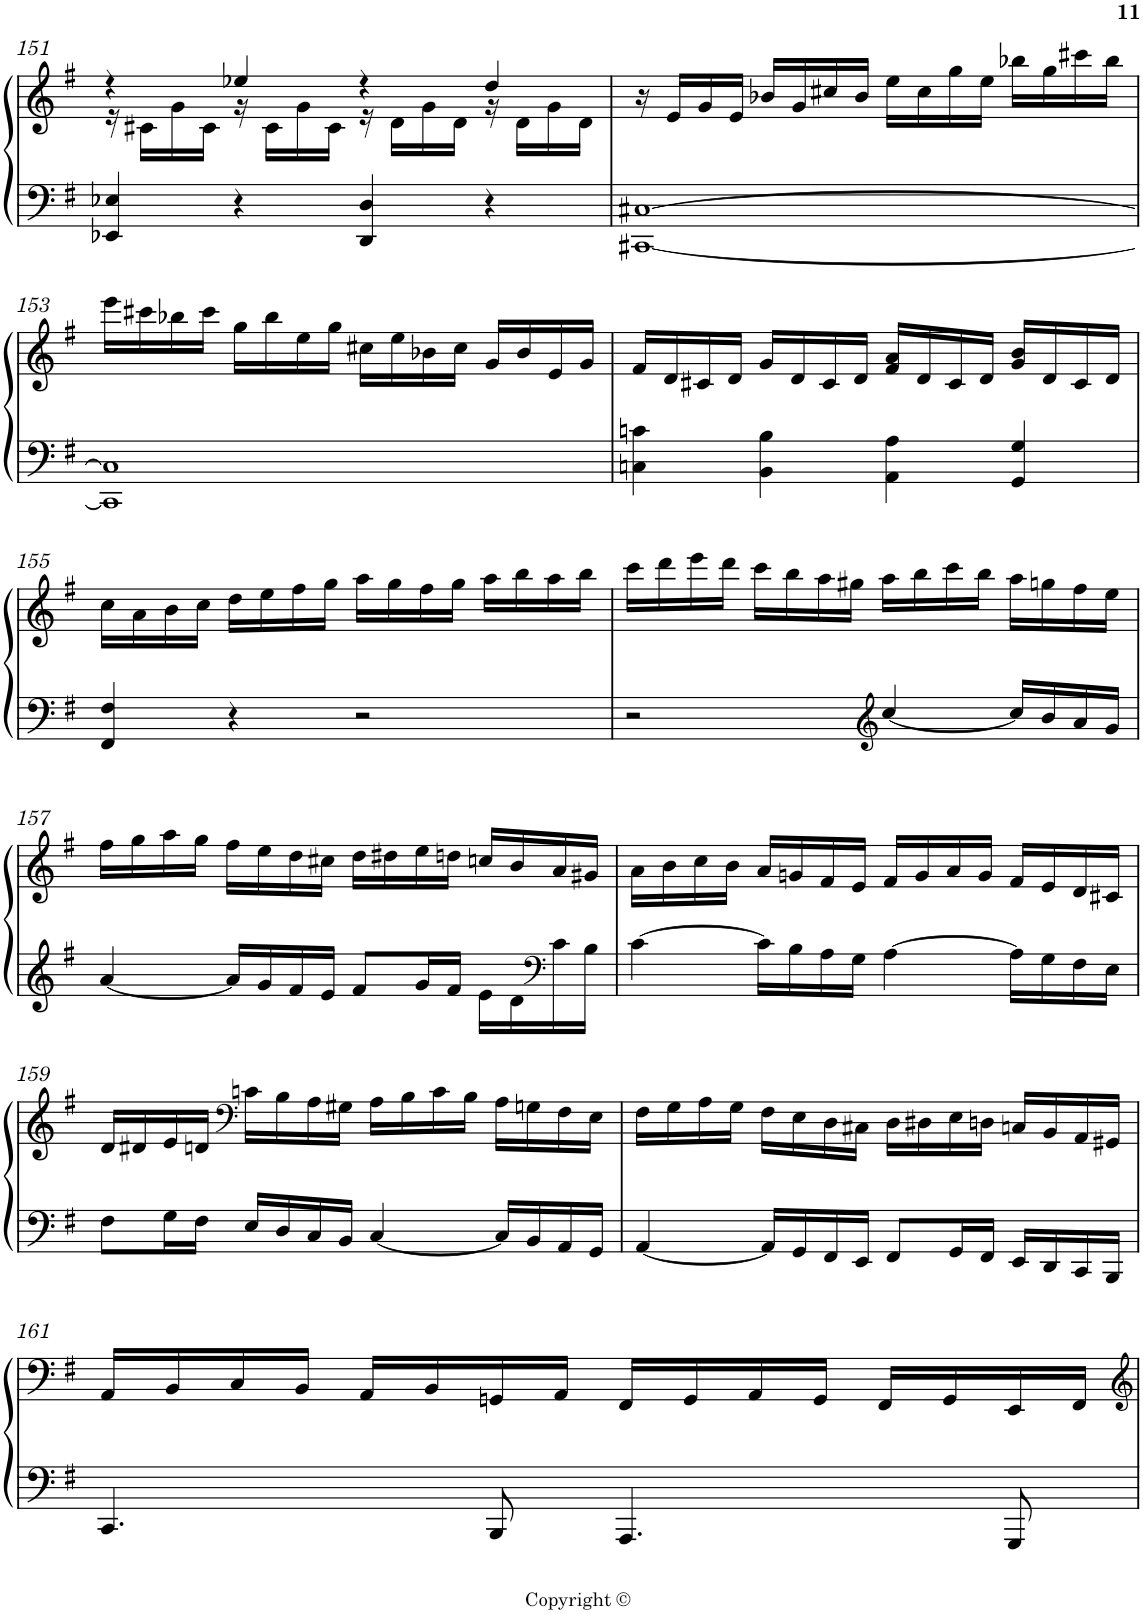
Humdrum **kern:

**kern	**kern
*part1	*part1
*staff2	*staff1
*I"Piano	*
*I'Pno.	*
!!LO:PB:g=z
*clefF4	*clefG2
*k[f#]	*k[f#]
*G:	*G:
*M2/2	*M2/2
*met(c|)	*met(c|)
=151	=151
*	*^
4EE-X/ 4E-X/	4r	16r
.	.	16c#X\LL
.	.	16g\
.	.	16c#\JJ
4r	4ee-X/	16r
.	.	16c#\LL
.	.	16g\
.	.	16c#\JJ
4DD/ 4D/	4r	16r
.	.	16d\LL
.	.	16g\
.	.	16d\JJ
4r	4dd/	16r
.	.	16d\LL
.	.	16g\
.	.	16d\JJ
*	*v	*v
=152	=152
[1CC#X [1C#X	16r
.	16e/LL
.	16g/
.	16e/JJ
.	16b-X/LL
.	16g/
.	16cc#X/
.	16b-/JJ
.	16ee\LL
.	16cc#\
.	16gg\
.	16ee\JJ
.	16bb-X\LL
.	16gg\
.	16ccc#X\
.	16bb-\JJ
!!LO:LB:g=z
=153	=153
1CC#] 1C#]	16eee\LL
.	16ccc#X\
.	16bb-X\
.	16ccc#\JJ
.	16gg\LL
.	16bb-\
.	16ee\
.	16gg\JJ
.	16cc#X\LL
.	16ee\
.	16b-X\
.	16cc#\JJ
.	16g/LL
.	16b-/
.	16e/
.	16g/JJ
=154	=154
4Cn\ 4cn\	16f#/LL
.	16d/
.	16c#X/
.	16d/JJ
4BB\ 4B\	16g/LL
.	16d/
.	16c#/
.	16d/JJ
4AA\ 4A\	16f#/ 16a/LL
.	16d/
.	16c#/
.	16d/JJ
4GG/ 4G/	16g/ 16b/LL
.	16d/
.	16c#/
.	16d/JJ
!!LO:LB:g=z
=155	=155
4FF#/ 4F#/	16cc\LL
.	16a\
.	16b\
.	16cc\JJ
4r	16dd\LL
.	16ee\
.	16ff#\
.	16gg\JJ
2r	16aa\LL
.	16gg\
.	16ff#\
.	16gg\JJ
.	16aa\LL
.	16bb\
.	16aa\
.	16bb\JJ
=156	=156
*^	*
2r	2ryy	16ccc\LL
.	.	16ddd\
.	.	16eee\
.	.	16ddd\JJ
.	.	16ccc\LL
.	.	16bb\
.	.	16aa\
.	.	16gg#X\JJ
*clefG2	*	*
[4cc/	2ryy	16aa\LL
.	.	16bb\
.	.	16ccc\
.	.	16bb\JJ
16cc/LL]	.	16aa\LL
16b/	.	16ggn\
16a/	.	16ff#\
16g/JJ	.	16ee\JJ
*v	*v	*
!!LO:LB:g=z
=157	=157
[4a/	16ff#\LL
.	16gg\
.	16aa\
.	16gg\JJ
16a/LL]	16ff#\LL
16g/	16ee\
16f#/	16dd\
16e/JJ	16cc#X\JJ
8f#/L	16dd\LL
.	16dd#X\
16g/L	16ee\
16f#/JJ	16ddn\JJ
16e\LL	16ccn/LL
16d\	16b/
*clefF4	*
16c\	16a/
16B\JJ	16g#X/JJ
=158	=158
[4c\	16a\LL
.	16b\
.	16cc\
.	16b\JJ
16c\LL]	16a/LL
16B\	16gn/
16A\	16f#/
16G\JJ	16e/JJ
[4A\	16f#/LL
.	16g/
.	16a/
.	16g/JJ
16A\LL]	16f#/LL
16G\	16e/
16F#\	16d/
16E\JJ	16c#X/JJ
!!LO:LB:g=z
=159	=159
8F#\L	16d/LL
.	16d#X/
16G\L	16e/
16F#\JJ	16dn/JJ
*	*clefF4
16E/LL	16cn\LL
16D/	16B\
16C/	16A\
16BB/JJ	16G#X\JJ
[4C/	16A\LL
.	16B\
.	16c\
.	16B\JJ
16C/LL]	16A\LL
16BB/	16Gn\
16AA/	16F#\
16GG/JJ	16E\JJ
=160	=160
[4AA/	16F#\LL
.	16G\
.	16A\
.	16G\JJ
16AA/LL]	16F#\LL
16GG/	16E\
16FF#/	16D\
16EE/JJ	16C#X\JJ
8FF#/L	16D\LL
.	16D#X\
16GG/L	16E\
16FF#/JJ	16Dn\JJ
16EE/LL	16Cn/LL
16DD/	16BB/
16CC/	16AA/
16BBB/JJ	16GG#X/JJ
!!LO:LB:g=z
=161	=161
4.CC/	16AA/LL
.	16BB/
.	16C/
.	16BB/JJ
.	16AA/LL
.	16BB/
8BBB/	16GGn/
.	16AA/JJ
4.AAA/	16FF#/LL
.	16GG/
.	16AA/
.	16GG/JJ
.	16FF#/LL
.	16GG/
8GGG/	16EE/
.	16FF#/JJ
=	=
*-	*-
